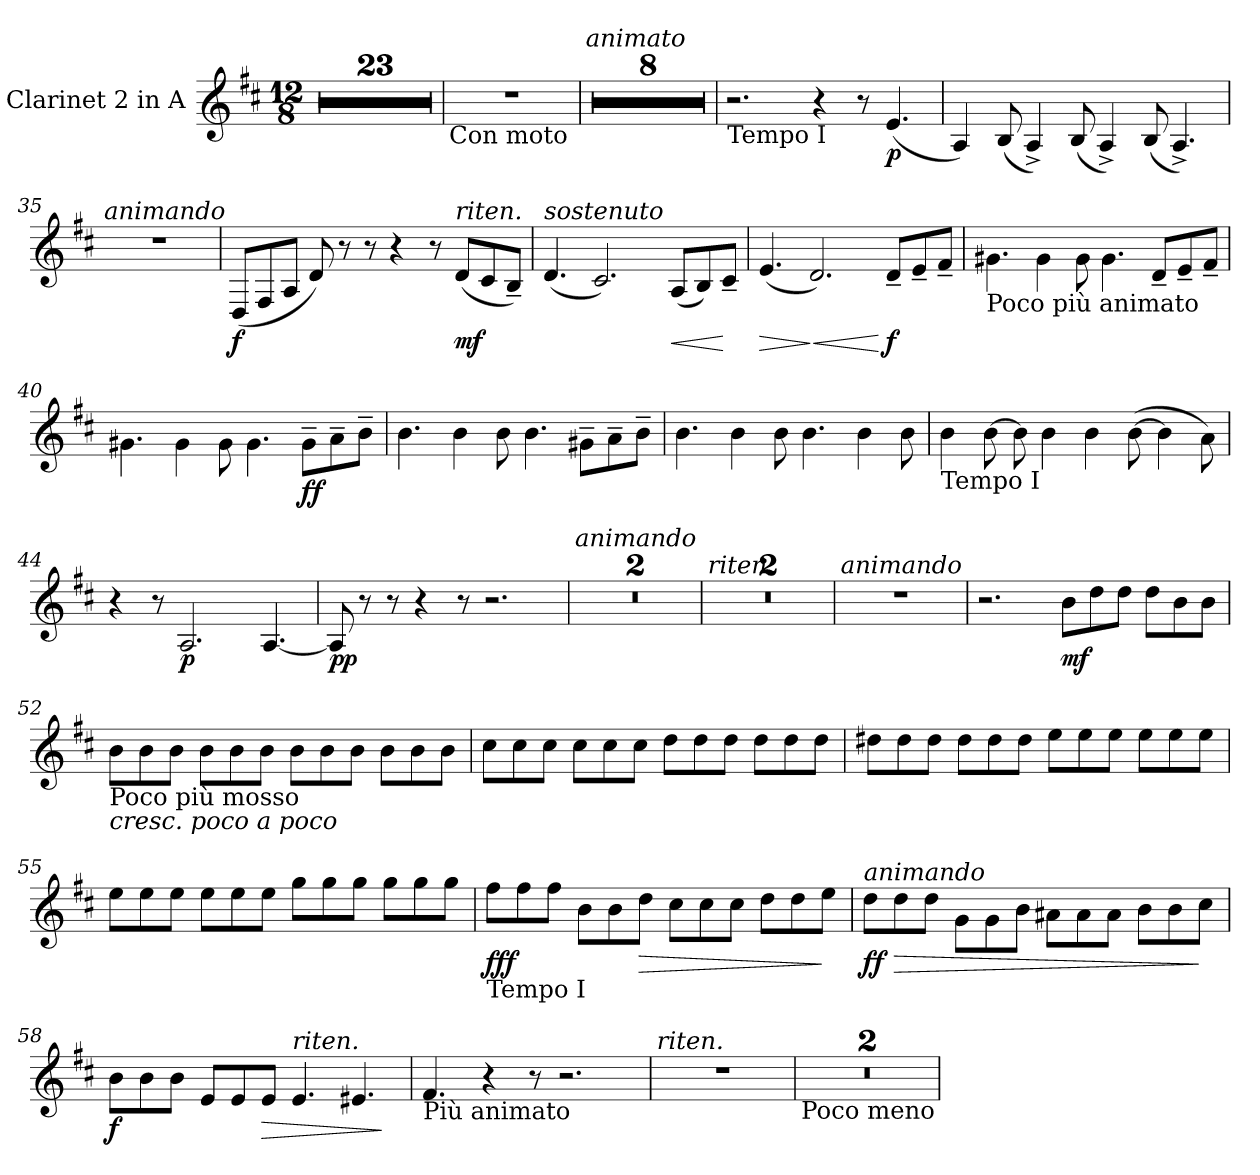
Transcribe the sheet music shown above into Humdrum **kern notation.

**kern	**dynam
*part1	*part1
*staff1	*staff1
*I"Clarinet 2 in A	*
*I'Cl	*
*clefG2	*
*k[f#c#]	*
*M12/8	*
=1	=1
1.r	.
=2	=2
1.r	.
=3	=3
1.r	.
=4	=4
1.r	.
=5	=5
1.r	.
=6	=6
1.r	.
=7	=7
1.r	.
=8	=8
1.r	.
=9	=9
1.r	.
=10	=10
1.r	.
=11	=11
1.r	.
=12	=12
1.r	.
=13	=13
1.r	.
=14	=14
1.r	.
=15	=15
1.r	.
=16	=16
1.r	.
=17	=17
1.r	.
=18	=18
1.r	.
=19	=19
1.r	.
=20	=20
1.r	.
=21	=21
1.r	.
=22	=22
1.r	.
=23	=23
1.r	.
=24	=24
!LO:TX:b:t=Con moto	!
1.r	.
=25	=25
!LO:TX:a:i:t=animato	!
1.r	.
=26	=26
1.r	.
=27	=27
1.r	.
=28	=28
1.r	.
=29	=29
1.r	.
=30	=30
1.r	.
=31	=31
1.r	.
=32	=32
1.r	.
=33	=33
!LO:TX:b:t=Tempo I	!
2.r	.
4r	.
8r	.
(4.e/	p
=34	=34
4A/)	.
(8B/	.
4A^/)	.
(8B/	.
4A^/)	.
(8B/	.
4.A^/)	.
=35	=35
!LO:TX:a:i:t=animando	!
1.r	.
=36	=36
(8D/L	f
8F#/	.
8A/J	.
8d/)	.
8r	.
8r	.
4r	.
8r	.
!LO:TX:a:i:t=riten.	!
(8d/L	mf
8c#/	.
8B~/J)	.
=37	=37
!LO:TX:a:i:t=sostenuto	!
(4.d/	.
2.c#/)	.
!	!LO:HP:b
(8A/L	<
8B/)	.
8c#~/J	[
=38	=38
!	!LO:HP:b
(4.e/	>
!	!LO:HP:n=1:b
2.d/)	] <
8d~/L	[ f
8e~/	.
8f#~/J	.
=39	=39
!LO:TX:b:t=Poco più animato	!
4.g#X\	.
4g#\	.
8g#\	.
4.g#\	.
8d~/L	.
8e~/	.
8f#~/J	.
=40	=40
4.g#X\	.
4g#\	.
8g#\	.
4.g#\	.
8g#~\L	ff
8a~\	.
8b~\J	.
=41	=41
4.b\	.
4b\	.
8b\	.
4.b\	.
8g#X~\L	.
8a~\	.
8b~\J	.
=42	=42
4.b\	.
4b\	.
8b\	.
4.b\	.
4b\	.
8b\	.
=43	=43
!LO:TX:b:t=Tempo I	!
4b\	.
[8b\	.
8b\]	.
4b\	.
4b\	.
([8b\	.
4b\]	.
8a\)	.
=44	=44
4r	.
8r	.
2.A/	p
[4.A/	.
=45	=45
8A/]	pp
8r	.
8r	.
4r	.
8r	.
2.r	.
=46	=46
!LO:TX:a:i:t=animando	!
1.r	.
=47	=47
1.r	.
=48	=48
!LO:TX:a:i:t=riten.	!
1.r	.
=49	=49
1.r	.
=50	=50
!LO:TX:a:i:t=animando	!
1.r	.
=51	=51
2.r	.
8b\L	mf
8dd\	.
8dd\J	.
8dd\L	.
8b\	.
8b\J	.
=52	=52
!LO:TX:b:t=Poco più mosso	!
!LO:TX:b:i:t=cresc. poco a poco	!
8b\L	.
8b\	.
8b\J	.
8b\L	.
8b\	.
8b\J	.
8b\L	.
8b\	.
8b\J	.
8b\L	.
8b\	.
8b\J	.
=53	=53
8cc#\L	.
8cc#\	.
8cc#\J	.
8cc#\L	.
8cc#\	.
8cc#\J	.
8dd\L	.
8dd\	.
8dd\J	.
8dd\L	.
8dd\	.
8dd\J	.
=54	=54
8dd#X\L	.
8dd#\	.
8dd#\J	.
8dd#\L	.
8dd#\	.
8dd#\J	.
8ee\L	.
8ee\	.
8ee\J	.
8ee\L	.
8ee\	.
8ee\J	.
=55	=55
8ee\L	.
8ee\	.
8ee\J	.
8ee\L	.
8ee\	.
8ee\J	.
8gg\L	.
8gg\	.
8gg\J	.
8gg\L	.
8gg\	.
8gg\J	.
=56	=56
!LO:TX:b:t=Tempo I	!
8ff#\L	fff
8ff#\	.
8ff#\J	.
8b\L	.
8b\	.
!	!LO:HP:b
8dd\J	>
8cc#\L	.
8cc#\	.
8cc#\J	.
8dd\L	.
8dd\	.
8ee\J	]
=57	=57
!LO:TX:a:i:t=animando	!
8dd\L	ff
!	!LO:HP:b
8dd\	>
8dd\J	.
8g\L	.
8g\	.
8b\J	.
8a#X\L	.
8a#\	.
8a#\J	.
8b\L	.
8b\	.
8cc#\J	]
=58	=58
8b\L	f
8b\	.
8b\J	.
8e/L	.
8e/	.
!	!LO:HP:b
8e/J	>
!LO:TX:a:i:t=riten.	!
4.e/	.
4.e#X/	.
.	]
=59	=59
!LO:TX:b:t=Più animato	!
4.f#/	.
4r	.
8r	.
2.r	.
=60	=60
!LO:TX:a:i:t=riten.	!
1.r	.
=61	=61
!LO:TX:b:t=Poco meno	!
1.r	.
=62	=62
1.r	.
=	=
*-	*-
